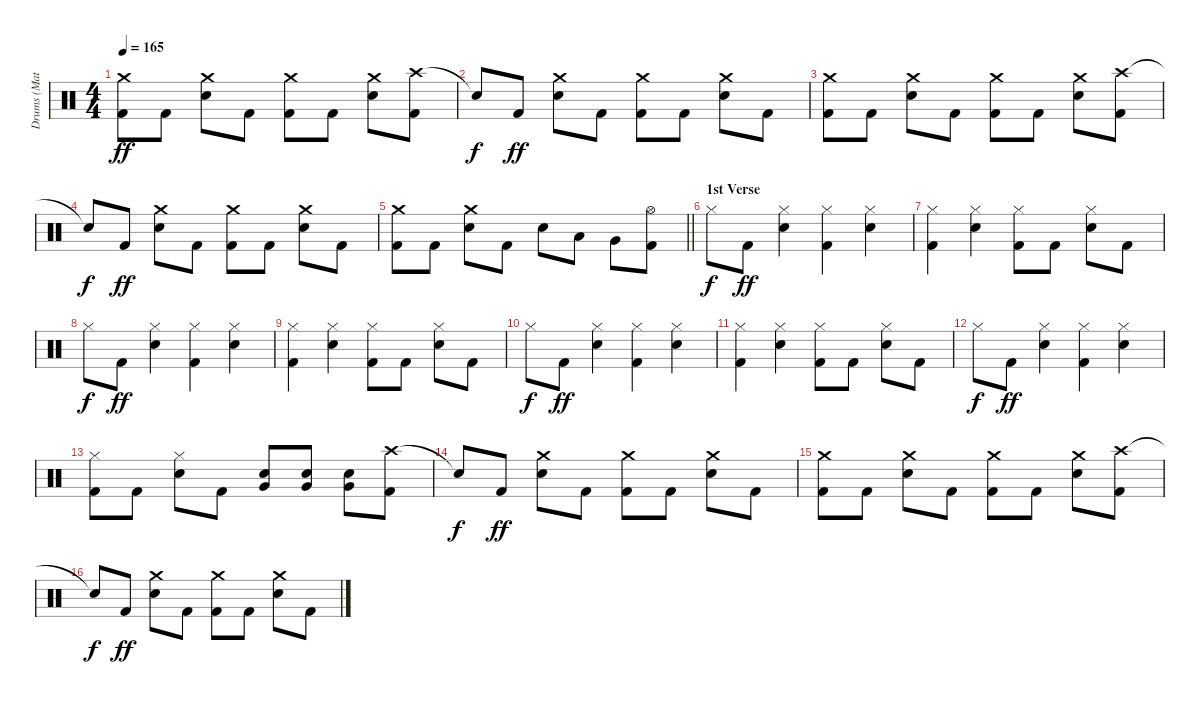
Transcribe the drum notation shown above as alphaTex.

\track ("Drums (Matt)" "Drums (Mat") {instrument percussion}
\staff {score}
\articulation defaults
\ts (4 4)
\tempo 165
\clef neutral
\ks c
("Crash medium (hit)" "Kick (hit) 2").8{dy ff} "Kick (hit) 2".8 ("Crash medium (hit)" "Snare (hit) 2").8 "Kick (hit) 2".8 ("Crash medium (hit)" "Kick (hit) 2").8 "Kick (hit) 2".8 ("Crash medium (hit)" "Snare (hit) 2").8 ("Crash high (hit)" "Kick (hit) 2").8 |
"Snare (hit)"{t}.8{dy f} "Kick (hit) 2".8{dy ff} ("Crash medium (hit)" "Snare (hit) 2").8 "Kick (hit) 2".8 ("Crash medium (hit)" "Kick (hit) 2").8 "Kick (hit) 2".8 ("Crash medium (hit)" "Snare (hit) 2").8 "Kick (hit) 2".8 |
("Crash medium (hit)" "Kick (hit) 2").8 "Kick (hit) 2".8 ("Crash medium (hit)" "Snare (hit) 2").8 "Kick (hit) 2".8 ("Crash medium (hit)" "Kick (hit) 2").8 "Kick (hit) 2".8 ("Crash medium (hit)" "Snare (hit) 2").8 ("Crash high (hit)" "Kick (hit) 2").8 |
"Snare (hit)"{t}.8{dy f} "Kick (hit) 2".8{dy ff} ("Crash medium (hit)" "Snare (hit) 2").8 "Kick (hit) 2".8 ("Crash medium (hit)" "Kick (hit) 2").8 "Kick (hit) 2".8 ("Crash medium (hit)" "Snare (hit) 2").8 "Kick (hit) 2".8 |
\barLineRight lightlight
("Crash medium (hit)" "Kick (hit) 2").8 "Kick (hit) 2".8 ("Crash medium (hit)" "Snare (hit) 2").8 "Kick (hit) 2".8 "Snare (hit) 2".8 "Low Tom (hit)".8 "Very Low Tom (hit)".8 ("Hi-Hat (open)" "Kick (hit) 2").8 |
\section ("" "1st Verse")
"Hi-Hat (closed)".8{dy f} "Kick (hit) 2".8{dy ff} ("Hi-Hat (closed)" "Snare (hit) 2").4 ("Hi-Hat (closed)" "Kick (hit) 2").4 ("Hi-Hat (closed)" "Snare (hit) 2").4 |
("Hi-Hat (closed)" "Kick (hit) 2").4 ("Hi-Hat (closed)" "Snare (hit) 2").4 ("Hi-Hat (closed)" "Kick (hit) 2").8 "Kick (hit) 2".8 ("Hi-Hat (closed)" "Snare (hit) 2").8 "Kick (hit) 2".8 |
"Hi-Hat (closed)".8{dy f} "Kick (hit) 2".8{dy ff} ("Hi-Hat (closed)" "Snare (hit) 2").4 ("Hi-Hat (closed)" "Kick (hit) 2").4 ("Hi-Hat (closed)" "Snare (hit) 2").4 |
("Hi-Hat (closed)" "Kick (hit) 2").4 ("Hi-Hat (closed)" "Snare (hit) 2").4 ("Hi-Hat (closed)" "Kick (hit) 2").8 "Kick (hit) 2".8 ("Hi-Hat (closed)" "Snare (hit) 2").8 "Kick (hit) 2".8 |
"Hi-Hat (closed)".8{dy f} "Kick (hit) 2".8{dy ff} ("Hi-Hat (closed)" "Snare (hit) 2").4 ("Hi-Hat (closed)" "Kick (hit) 2").4 ("Hi-Hat (closed)" "Snare (hit) 2").4 |
("Hi-Hat (closed)" "Kick (hit) 2").4 ("Hi-Hat (closed)" "Snare (hit) 2").4 ("Hi-Hat (closed)" "Kick (hit) 2").8 "Kick (hit) 2".8 ("Hi-Hat (closed)" "Snare (hit) 2").8 "Kick (hit) 2".8 |
"Hi-Hat (closed)".8{dy f} "Kick (hit) 2".8{dy ff} ("Hi-Hat (closed)" "Snare (hit) 2").4 ("Hi-Hat (closed)" "Kick (hit) 2").4 ("Hi-Hat (closed)" "Snare (hit) 2").4 |
("Hi-Hat (closed)" "Kick (hit) 2").8 "Kick (hit) 2".8 ("Hi-Hat (closed)" "Snare (hit) 2").8 "Kick (hit) 2".8 ("Very Low Tom (hit)" "Snare (hit) 2").8 ("Very Low Tom (hit)" "Snare (hit) 2").8 ("Very Low Tom (hit)" "Snare (hit) 2").8 ("Crash high (hit)" "Kick (hit) 2").8 |
"Snare (hit)"{t}.8{dy f} "Kick (hit) 2".8{dy ff} ("Crash medium (hit)" "Snare (hit) 2").8 "Kick (hit) 2".8 ("Crash medium (hit)" "Kick (hit) 2").8 "Kick (hit) 2".8 ("Crash medium (hit)" "Snare (hit) 2").8 "Kick (hit) 2".8 |
("Crash medium (hit)" "Kick (hit) 2").8 "Kick (hit) 2".8 ("Crash medium (hit)" "Snare (hit) 2").8 "Kick (hit) 2".8 ("Crash medium (hit)" "Kick (hit) 2").8 "Kick (hit) 2".8 ("Crash medium (hit)" "Snare (hit) 2").8 ("Crash high (hit)" "Kick (hit) 2").8 |
"Snare (hit)"{t}.8{dy f} "Kick (hit) 2".8{dy ff} ("Crash medium (hit)" "Snare (hit) 2").8 "Kick (hit) 2".8 ("Crash medium (hit)" "Kick (hit) 2").8 "Kick (hit) 2".8 ("Crash medium (hit)" "Snare (hit) 2").8 "Kick (hit) 2".8
